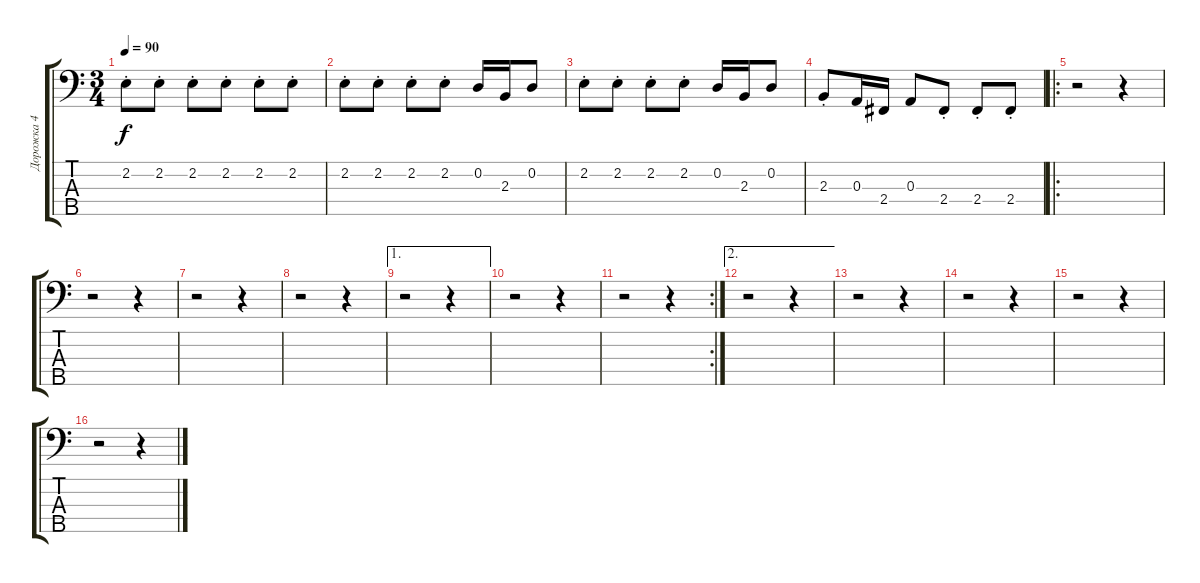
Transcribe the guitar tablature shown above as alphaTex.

\track ("Дорожка 4" "Дорожка 4") {instrument electricbassfinger}
\staff {score tabs}
\tuning (G2 D2 A1 E1 B0) {hide}
\ts (3 4)
\tempo 90
\clef f4
\ks c
2.2{st}.8{dy f} 2.2{st}.8 2.2{st}.8 2.2{st}.8 2.2{st}.8 2.2{st}.8 |
2.2{st}.8 2.2{st}.8 2.2{st}.8 2.2{st}.8 0.2.16 2.3.16 0.2.8 |
2.2{st}.8 2.2{st}.8 2.2{st}.8 2.2{st}.8 0.2.16 2.3.16 0.2.8 |
2.3{st}.8 0.3.16 2.4.16 0.3.8 2.4{st}.8 2.4{st}.8 2.4{st}.8 |
\ro
r.2 r.4 |
r.2 r.4 |
r.2 r.4 |
r.2 r.4 |
\ae 1
r.2 r.4 |
r.2 r.4 |
\rc 2
r.2 r.4 |
\ae 2
r.2 r.4 |
r.2 r.4 |
r.2 r.4 |
r.2 r.4 |
r.2 r.4
